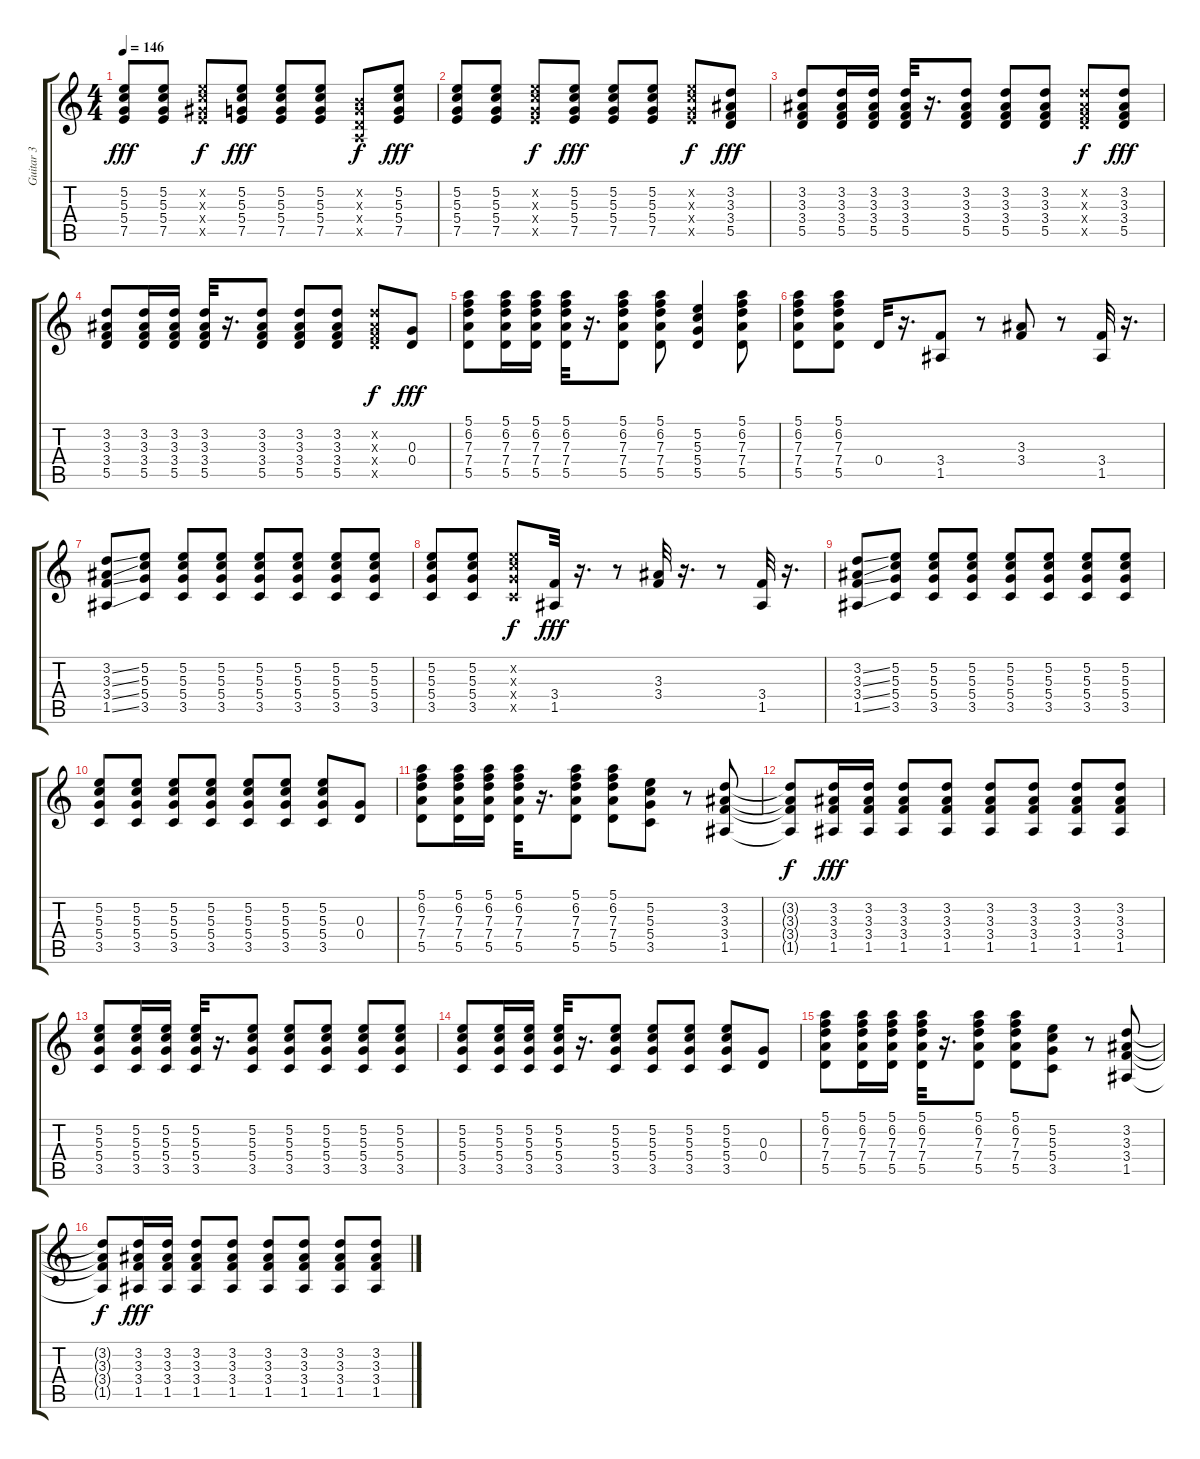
\track ("Guitar 3" "Guitar 3") {instrument electricguitarjazz}
\staff {score tabs}
\tuning (E4 B3 G3 D3 A2 E2) {hide}
\ts (4 4)
\tempo 146
\clef g2
\ks c
(5.2 5.3 5.4 7.5).8{dy fff} (5.2 5.3 5.4 7.5).8 (5.2{x} 5.3{x} 6.4{x} 7.5{x}).8{dy f} (5.2 5.3 5.4 7.5).8{dy fff} (5.2 5.3 5.4 7.5).8 (5.2 5.3 5.4 7.5).8 (0.2{x} 0.3{x} 0.4{x} 0.5{x}).8{dy f} (5.2 5.3 5.4 7.5).8{dy fff} |
(5.2 5.3 5.4 7.5).8 (5.2 5.3 5.4 7.5).8 (5.2{x} 5.3{x} 5.4{x} 7.5{x}).8{dy f} (5.2 5.3 5.4 7.5).8{dy fff} (5.2 5.3 5.4 7.5).8 (5.2 5.3 5.4 7.5).8 (5.2{x} 5.3{x} 5.4{x} 7.5{x}).8{dy f} (3.2 3.3 3.4 5.5).8{dy fff} |
(3.2 3.3 3.4 5.5).8 (3.2 3.3 3.4 5.5).16 (3.2 3.3 3.4 5.5).16 (3.2 3.3 3.4 5.5).32 r.16{d} (3.2 3.3 3.4 5.5).8 (3.2 3.3 3.4 5.5).8 (3.2 3.3 3.4 5.5).8 (3.2{x} 3.3{x} 3.4{x} 5.5{x}).8{dy f} (3.2 3.3 3.4 5.5).8{dy fff} |
(3.2 3.3 3.4 5.5).8 (3.2 3.3 3.4 5.5).16 (3.2 3.3 3.4 5.5).16 (3.2 3.3 3.4 5.5).32 r.16{d} (3.2 3.3 3.4 5.5).8 (3.2 3.3 3.4 5.5).8 (3.2 3.3 3.4 5.5).8 (3.2{x} 3.3{x} 3.4{x} 5.5{x}).8{dy f} (0.3 0.4).8{dy fff} |
(5.1 6.2 7.3 7.4 5.5).8 (5.1 6.2 7.3 7.4 5.5).16 (5.1 6.2 7.3 7.4 5.5).16 (5.1 6.2 7.3 7.4 5.5).32 r.16{d} (5.1 6.2 7.3 7.4 5.5).8 (5.1 6.2 7.3 7.4 5.5).8 (5.2 5.3 5.4 5.5).4 (5.1 6.2 7.3 7.4 5.5).8 |
(5.1 6.2 7.3 7.4 5.5).8 (5.1 6.2 7.3 7.4 5.5).8 0.4.32 r.16{d} (3.4 1.5).8 r.8 (3.3 3.4).8 r.8 (3.4 1.5).32 r.16{d} |
(3.2{ss} 3.3{ss} 3.4{ss} 1.5{ss}).8 (5.2 5.3 5.4 3.5).8 (5.2 5.3 5.4 3.5).8 (5.2 5.3 5.4 3.5).8 (5.2 5.3 5.4 3.5).8 (5.2 5.3 5.4 3.5).8 (5.2 5.3 5.4 3.5).8 (5.2 5.3 5.4 3.5).8 |
(5.2 5.3 5.4 3.5).8 (5.2 5.3 5.4 3.5).8 (5.2{x} 5.3{x} 5.4{x} 3.5{x}).8{dy f} (3.4 1.5).32{dy fff} r.16{d} r.8 (3.3 3.4).32 r.16{d} r.8 (3.4 1.5).32 r.16{d} |
(3.2{ss} 3.3{ss} 3.4{ss} 1.5{ss}).8 (5.2 5.3 5.4 3.5).8 (5.2 5.3 5.4 3.5).8 (5.2 5.3 5.4 3.5).8 (5.2 5.3 5.4 3.5).8 (5.2 5.3 5.4 3.5).8 (5.2 5.3 5.4 3.5).8 (5.2 5.3 5.4 3.5).8 |
(5.2 5.3 5.4 3.5).8 (5.2 5.3 5.4 3.5).8 (5.2 5.3 5.4 3.5).8 (5.2 5.3 5.4 3.5).8 (5.2 5.3 5.4 3.5).8 (5.2 5.3 5.4 3.5).8 (5.2 5.3 5.4 3.5).8 (0.3 0.4).8 |
(5.1 6.2 7.3 7.4 5.5).8 (5.1 6.2 7.3 7.4 5.5).16 (5.1 6.2 7.3 7.4 5.5).16 (5.1 6.2 7.3 7.4 5.5).32 r.16{d} (5.1 6.2 7.3 7.4 5.5).8 (5.1 6.2 7.3 7.4 5.5).8 (5.2 5.3 5.4 3.5).8 r.8 (3.2 3.3 3.4 1.5).8 |
(3.2{t} 3.3{t} 3.4{t} 1.5{t}).8{dy f} (3.2 3.3 3.4 1.5).16{dy fff} (3.2 3.3 3.4 1.5).16 (3.2 3.3 3.4 1.5).8 (3.2 3.3 3.4 1.5).8 (3.2 3.3 3.4 1.5).8 (3.2 3.3 3.4 1.5).8 (3.2 3.3 3.4 1.5).8 (3.2 3.3 3.4 1.5).8 |
(5.2 5.3 5.4 3.5).8 (5.2 5.3 5.4 3.5).16 (5.2 5.3 5.4 3.5).16 (5.2 5.3 5.4 3.5).32 r.16{d} (5.2 5.3 5.4 3.5).8 (5.2 5.3 5.4 3.5).8 (5.2 5.3 5.4 3.5).8 (5.2 5.3 5.4 3.5).8 (5.2 5.3 5.4 3.5).8 |
(5.2 5.3 5.4 3.5).8 (5.2 5.3 5.4 3.5).16 (5.2 5.3 5.4 3.5).16 (5.2 5.3 5.4 3.5).32 r.16{d} (5.2 5.3 5.4 3.5).8 (5.2 5.3 5.4 3.5).8 (5.2 5.3 5.4 3.5).8 (5.2 5.3 5.4 3.5).8 (0.3 0.4).8 |
(5.1 6.2 7.3 7.4 5.5).8 (5.1 6.2 7.3 7.4 5.5).16 (5.1 6.2 7.3 7.4 5.5).16 (5.1 6.2 7.3 7.4 5.5).32 r.16{d} (5.1 6.2 7.3 7.4 5.5).8 (5.1 6.2 7.3 7.4 5.5).8 (5.2 5.3 5.4 3.5).8 r.8 (3.2 3.3 3.4 1.5).8 |
(3.2{t} 3.3{t} 3.4{t} 1.5{t}).8{dy f} (3.2 3.3 3.4 1.5).16{dy fff} (3.2 3.3 3.4 1.5).16 (3.2 3.3 3.4 1.5).8 (3.2 3.3 3.4 1.5).8 (3.2 3.3 3.4 1.5).8 (3.2 3.3 3.4 1.5).8 (3.2 3.3 3.4 1.5).8 (3.2 3.3 3.4 1.5).8
